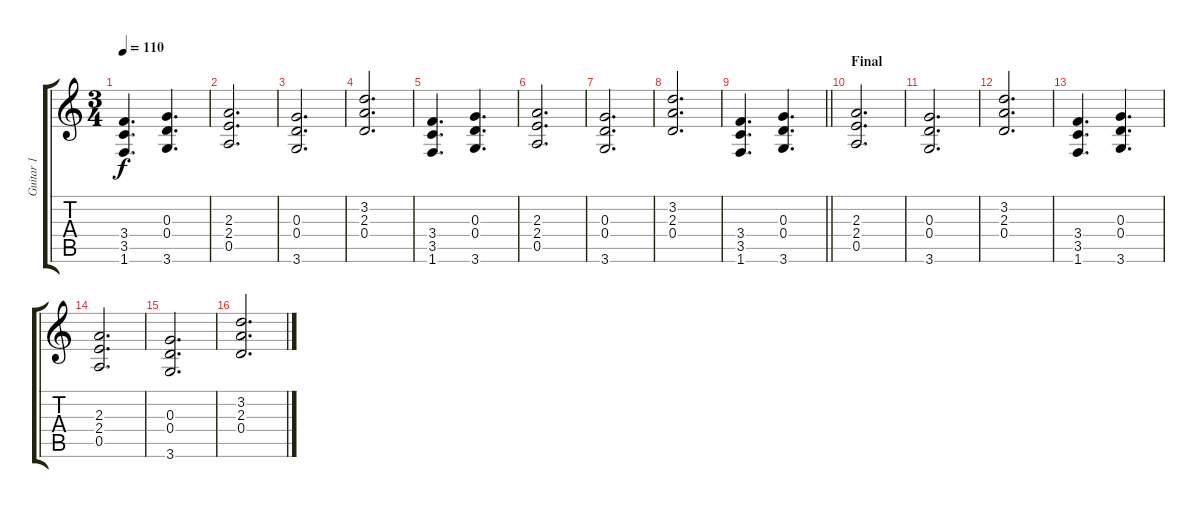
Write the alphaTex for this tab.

\track ("Guitar 1" "Guitar 1") {instrument acousticguitarsteel}
\staff {score tabs}
\tuning (E4 B3 G3 D3 A2 E2) {hide}
\ts (3 4)
\tempo 110
\clef g2
\ks c
(3.4 3.5 1.6).4{d dy f} (0.3 0.4 3.6).4{d} |
(2.3 2.4 0.5).2{d} |
(0.3 0.4 3.6).2{d} |
(3.2 2.3 0.4).2{d} |
(3.4 3.5 1.6).4{d} (0.3 0.4 3.6).4{d} |
(2.3 2.4 0.5).2{d} |
(0.3 0.4 3.6).2{d} |
(3.2 2.3 0.4).2{d} |
\barLineRight lightlight
(3.4 3.5 1.6).4{d} (0.3 0.4 3.6).4{d} |
\section ("" "Final")
(2.3 2.4 0.5).2{d} |
(0.3 0.4 3.6).2{d} |
(3.2 2.3 0.4).2{d} |
(3.4 3.5 1.6).4{d} (0.3 0.4 3.6).4{d} |
(2.3 2.4 0.5).2{d} |
(0.3 0.4 3.6).2{d} |
(3.2 2.3 0.4).2{d}
